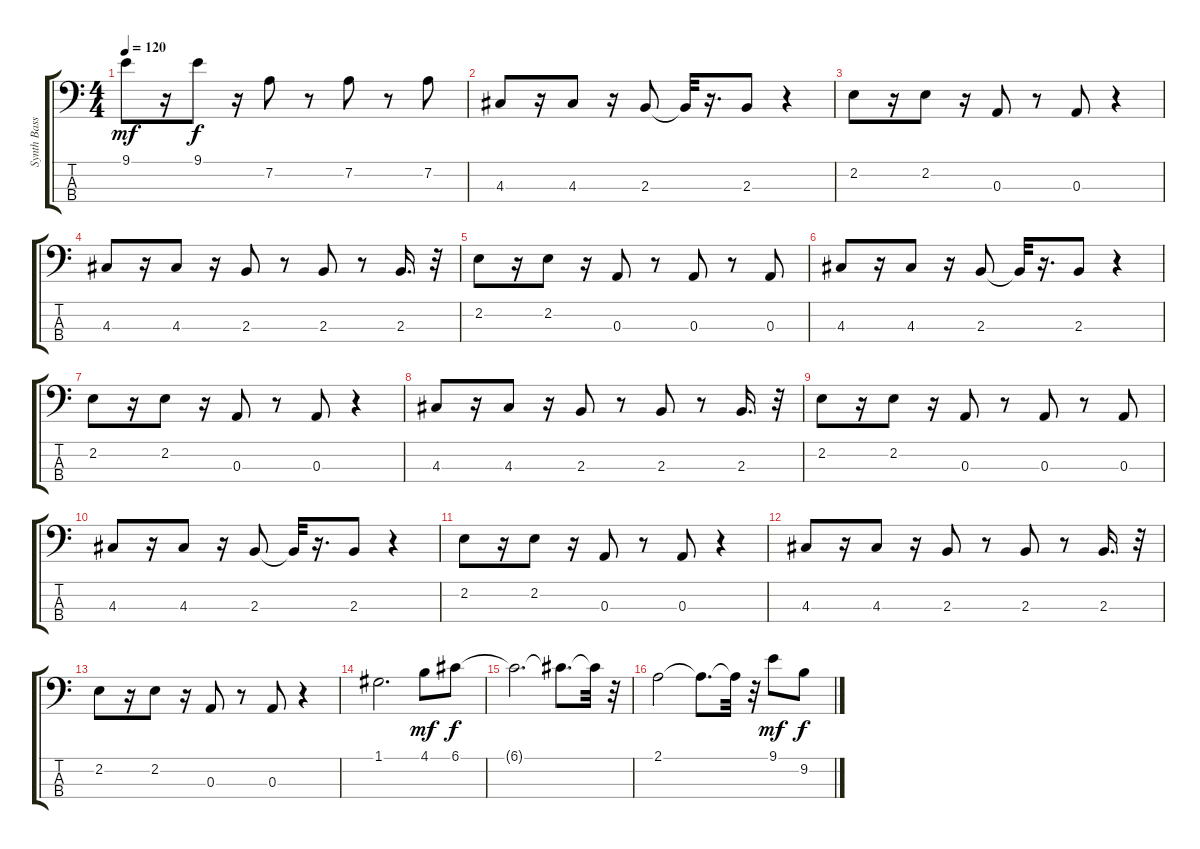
\track ("Synth Bass" "Synth Bass") {instrument electricbassfinger}
\staff {score tabs}
\tuning (G2 D2 A1 E1) {hide}
\ts (4 4)
\tempo 120
\clef f4
\ks c
9.1.8{dy mf} r.16 9.1.8{dy f} r.16 7.2.8 r.8 7.2.8 r.8 7.2.8 |
4.3.8 r.16 4.3.8 r.16 2.3.8 2.3{t}.32 r.16{d} 2.3.8 r.4 |
2.2.8 r.16 2.2.8 r.16 0.3.8 r.8 0.3.8 r.4 |
4.3.8 r.16 4.3.8 r.16 2.3.8 r.8 2.3.8 r.8 2.3.16{d} r.32 |
2.2.8 r.16 2.2.8 r.16 0.3.8 r.8 0.3.8 r.8 0.3.8 |
4.3.8 r.16 4.3.8 r.16 2.3.8 2.3{t}.32 r.16{d} 2.3.8 r.4 |
2.2.8 r.16 2.2.8 r.16 0.3.8 r.8 0.3.8 r.4 |
4.3.8 r.16 4.3.8 r.16 2.3.8 r.8 2.3.8 r.8 2.3.16{d} r.32 |
2.2.8 r.16 2.2.8 r.16 0.3.8 r.8 0.3.8 r.8 0.3.8 |
4.3.8 r.16 4.3.8 r.16 2.3.8 2.3{t}.32 r.16{d} 2.3.8 r.4 |
2.2.8 r.16 2.2.8 r.16 0.3.8 r.8 0.3.8 r.4 |
4.3.8 r.16 4.3.8 r.16 2.3.8 r.8 2.3.8 r.8 2.3.16{d} r.32 |
2.2.8 r.16 2.2.8 r.16 0.3.8 r.8 0.3.8 r.4 |
1.1.2{d} 4.1.8{dy mf} 6.1.8{dy f} |
6.1{t}.2{d} 6.1{t}.8{d} 6.1{t}.32 r.32 |
2.1.2 2.1{t}.8{d} 2.1{t}.32 r.32 9.1.8{dy mf} 9.2.8{dy f}
